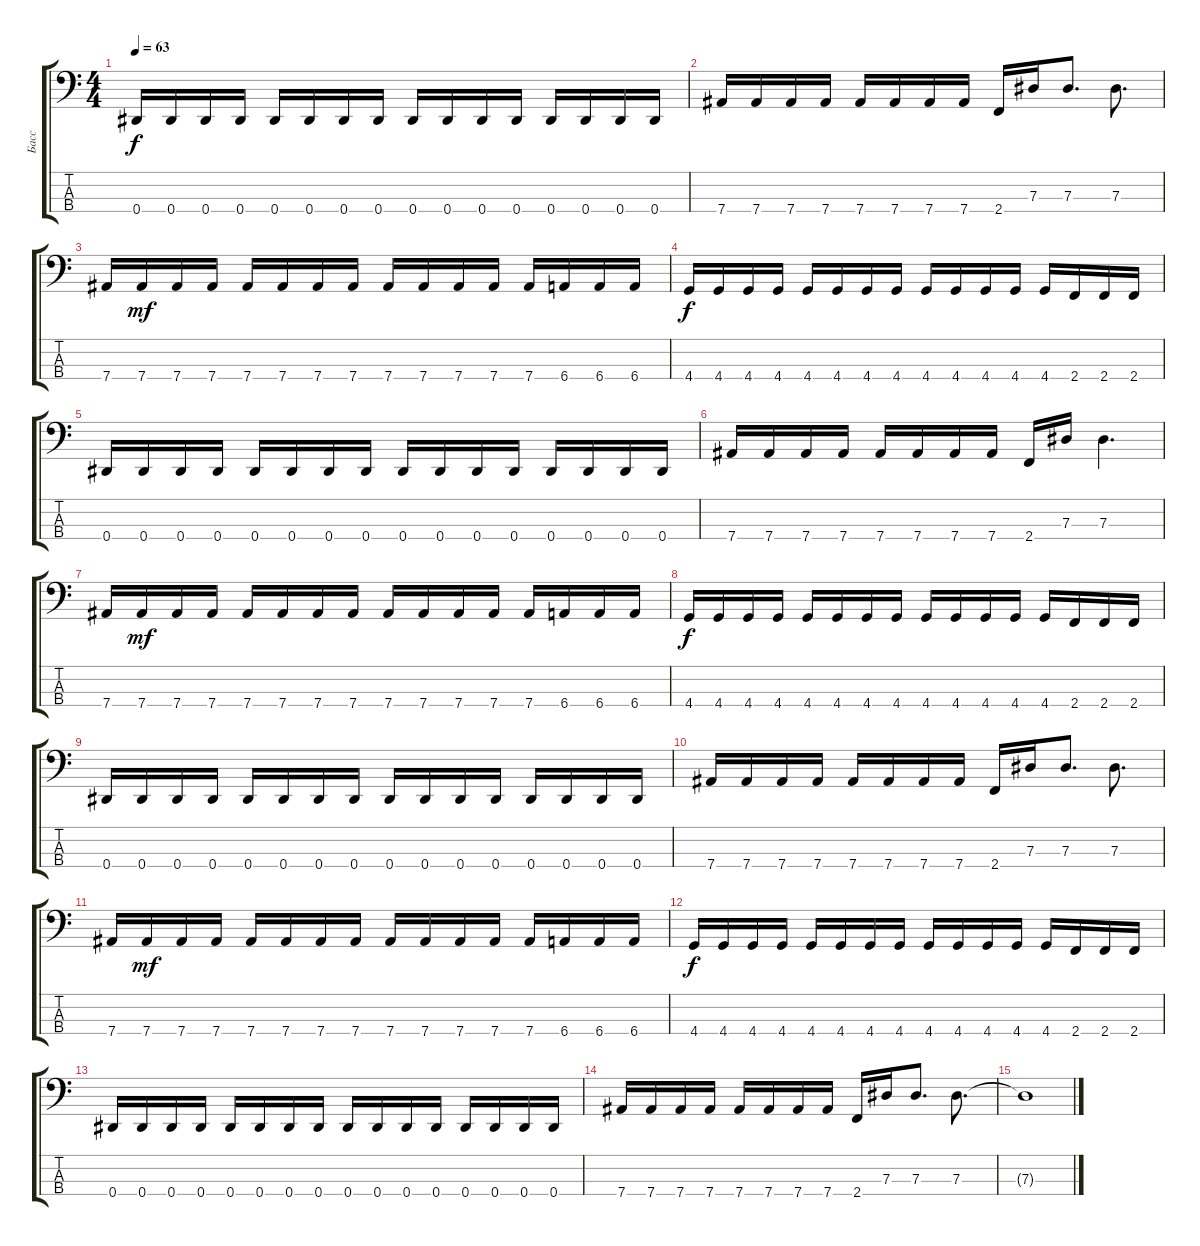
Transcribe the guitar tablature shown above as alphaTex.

\track ("Басс" "Басс") {instrument electricbassfinger}
\staff {score tabs}
\tuning (Gb2 Db2 Ab1 Eb1) {hide}
\ts (4 4)
\tempo 63
\clef f4
\ks c
0.4.16{dy f} 0.4.16 0.4.16 0.4.16 0.4.16 0.4.16 0.4.16 0.4.16 0.4.16 0.4.16 0.4.16 0.4.16 0.4.16 0.4.16 0.4.16 0.4.16 |
7.4.16 7.4.16 7.4.16 7.4.16 7.4.16 7.4.16 7.4.16 7.4.16 2.4.16 7.3.16 7.3.8{d} 7.3.8{d} |
7.4.16 7.4.16{dy mf} 7.4.16 7.4.16 7.4.16 7.4.16 7.4.16 7.4.16 7.4.16 7.4.16 7.4.16 7.4.16 7.4.16 6.4.16 6.4.16 6.4.16 |
4.4.16{dy f} 4.4.16 4.4.16 4.4.16 4.4.16 4.4.16 4.4.16 4.4.16 4.4.16 4.4.16 4.4.16 4.4.16 4.4.16 2.4.16 2.4.16 2.4.16 |
0.4.16 0.4.16 0.4.16 0.4.16 0.4.16 0.4.16 0.4.16 0.4.16 0.4.16 0.4.16 0.4.16 0.4.16 0.4.16 0.4.16 0.4.16 0.4.16 |
7.4.16 7.4.16 7.4.16 7.4.16 7.4.16 7.4.16 7.4.16 7.4.16 2.4.16 7.3.16 7.3.4{d} |
7.4.16 7.4.16{dy mf} 7.4.16 7.4.16 7.4.16 7.4.16 7.4.16 7.4.16 7.4.16 7.4.16 7.4.16 7.4.16 7.4.16 6.4.16 6.4.16 6.4.16 |
4.4.16{dy f} 4.4.16 4.4.16 4.4.16 4.4.16 4.4.16 4.4.16 4.4.16 4.4.16 4.4.16 4.4.16 4.4.16 4.4.16 2.4.16 2.4.16 2.4.16 |
0.4.16 0.4.16 0.4.16 0.4.16 0.4.16 0.4.16 0.4.16 0.4.16 0.4.16 0.4.16 0.4.16 0.4.16 0.4.16 0.4.16 0.4.16 0.4.16 |
7.4.16 7.4.16 7.4.16 7.4.16 7.4.16 7.4.16 7.4.16 7.4.16 2.4.16 7.3.16 7.3.8{d} 7.3.8{d} |
7.4.16 7.4.16{dy mf} 7.4.16 7.4.16 7.4.16 7.4.16 7.4.16 7.4.16 7.4.16 7.4.16 7.4.16 7.4.16 7.4.16 6.4.16 6.4.16 6.4.16 |
4.4.16{dy f} 4.4.16 4.4.16 4.4.16 4.4.16 4.4.16 4.4.16 4.4.16 4.4.16 4.4.16 4.4.16 4.4.16 4.4.16 2.4.16 2.4.16 2.4.16 |
0.4.16 0.4.16 0.4.16 0.4.16 0.4.16 0.4.16 0.4.16 0.4.16 0.4.16 0.4.16 0.4.16 0.4.16 0.4.16 0.4.16 0.4.16 0.4.16 |
7.4.16 7.4.16 7.4.16 7.4.16 7.4.16 7.4.16 7.4.16 7.4.16 2.4.16 7.3.16 7.3.8{d} 7.3.8{d} |
7.3{t}.1
